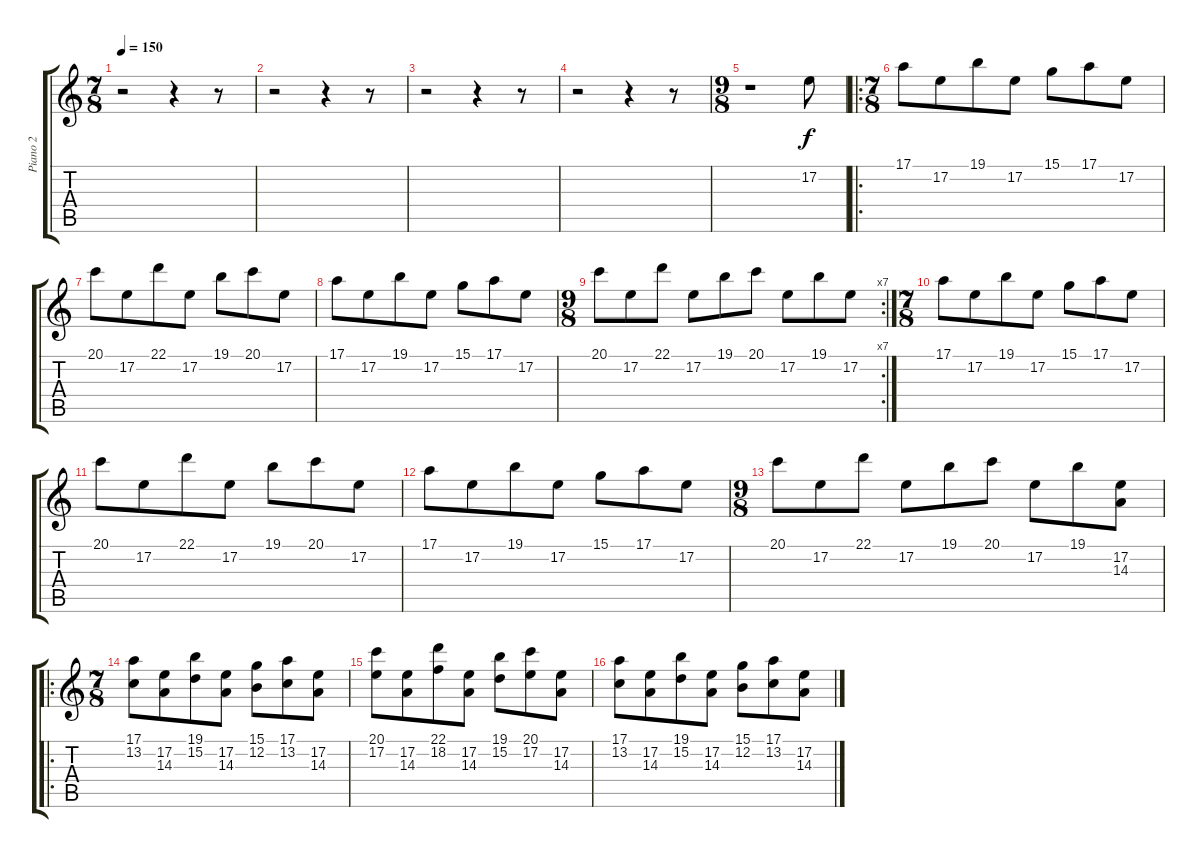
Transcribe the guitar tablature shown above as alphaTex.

\track ("Piano 2" "Piano 2") {instrument acousticgrandpiano}
\staff {score tabs}
\tuning (E4 B3 G3 D3 A2 E2) {hide}
\ts (7 8)
\tempo 150
\clef g2
\ks c
r.2{dy f instrument acousticgrandpiano} r.4 r.8 |
r.2 r.4 r.8 |
r.2 r.4 r.8 |
r.2 r.4 r.8 |
\ts (9 8)
r.1 17.2.8 |
\ro
\ts (7 8)
17.1.8 17.2.8 19.1.8 17.2.8 15.1.8 17.1.8 17.2.8 |
20.1.8 17.2.8 22.1.8 17.2.8 19.1.8 20.1.8 17.2.8 |
17.1.8 17.2.8 19.1.8 17.2.8 15.1.8 17.1.8 17.2.8 |
\rc 7
\ts (9 8)
20.1.8 17.2.8 22.1.8 17.2.8 19.1.8 20.1.8 17.2.8 19.1.8 17.2.8 |
\ts (7 8)
17.1.8 17.2.8 19.1.8 17.2.8 15.1.8 17.1.8 17.2.8 |
20.1.8 17.2.8 22.1.8 17.2.8 19.1.8 20.1.8 17.2.8 |
17.1.8 17.2.8 19.1.8 17.2.8 15.1.8 17.1.8 17.2.8 |
\ts (9 8)
20.1.8 17.2.8 22.1.8 17.2.8 19.1.8 20.1.8 17.2.8 19.1.8 (17.2 14.3).8 |
\ro
\ts (7 8)
(17.1 13.2).8 (17.2 14.3).8 (19.1 15.2).8 (17.2 14.3).8 (15.1 12.2).8 (17.1 13.2).8 (17.2 14.3).8 |
(20.1 17.2).8 (17.2 14.3).8 (22.1 18.2).8 (17.2 14.3).8 (19.1 15.2).8 (20.1 17.2).8 (17.2 14.3).8 |
(17.1 13.2).8 (17.2 14.3).8 (19.1 15.2).8 (17.2 14.3).8 (15.1 12.2).8 (17.1 13.2).8 (17.2 14.3).8
